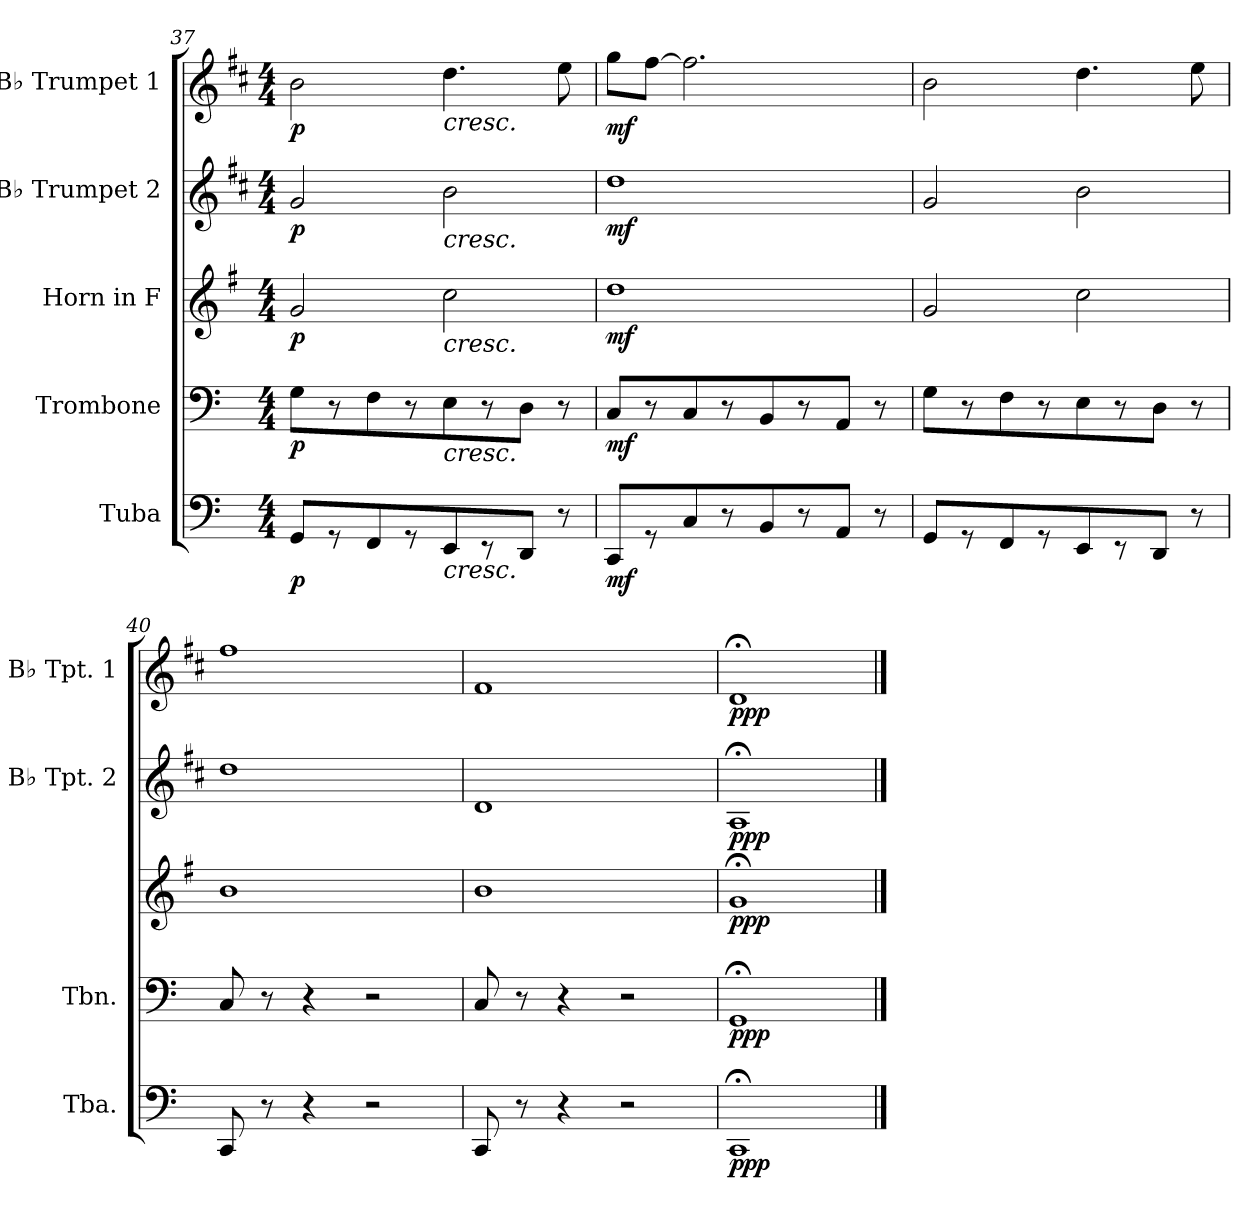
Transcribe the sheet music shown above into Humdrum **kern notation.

**kern	**dynam	**kern	**dynam	**kern	**dynam	**kern	**dynam	**kern	**dynam
*part5	*part5	*part4	*part4	*part3	*part3	*part2	*part2	*part1	*part1
*staff5	*staff5	*staff4	*staff4	*staff3	*staff3	*staff2	*staff2	*staff1	*staff1
*I"Tuba	*	*I"Trombone	*	*I"Horn in F	*	*I"B♭ Trumpet 2	*	*I"B♭ Trumpet 1	*
*I'Tba.	*	*I'Tbn.	*	*	*	*I'B♭ Tpt. 2	*	*I'B♭ Tpt. 1	*
!!LO:LB:g=z
*clefF4	*	*clefF4	*	*clefG2	*	*clefG2	*	*clefG2	*
*	*	*	*	*ITrd4c7	*	*ITrd1c2	*	*ITrd1c2	*
*k[]	*	*k[]	*	*k[]	*	*k[]	*	*k[]	*
*M4/4	*	*M4/4	*	*M4/4	*	*M4/4	*	*M4/4	*
=37	=37	=37	=37	=37	=37	=37	=37	=37	=37
!	!LO:DY:b	!	!LO:DY:b	!	!LO:DY:b	!	!LO:DY:b	!	!LO:DY:b
8GG/L	p	8G\L	p	2c/	p	2f/	p	2a\	p
8r	.	8r	.	.	.	.	.	.	.
8FF/	.	8F\	.	.	.	.	.	.	.
8r	.	8r	.	.	.	.	.	.	.
!	!LO:HP:b	!	!LO:HP:b	!	!LO:HP:b	!	!LO:HP:b	!	!LO:HP:b
8EE/	<	8E\	<	2f\	<	2a\	<	4.cc\	<
8r	.	8r	.	.	.	.	.	.	.
8DD/J	.	8D\J	.	.	.	.	.	.	.
8r	.	8r	.	.	.	.	.	8dd\	.
=38	=38	=38	=38	=38	=38	=38	=38	=38	=38
!	!LO:DY:b	!	!LO:DY:b	!	!LO:DY:b	!	!LO:DY:b	!	!LO:DY:b
8CC/L	mf	8C/L	mf	1g	mf	1cc	mf	8ff\L	mf
8r	.	8r	.	.	.	.	.	[8ee\J	.
8C/	.	8C/	.	.	.	.	.	2.ee\]	.
8r	.	8r	.	.	.	.	.	.	.
8BB/	.	8BB/	.	.	.	.	.	.	.
8r	.	8r	.	.	.	.	.	.	.
8AA/J	.	8AA/J	.	.	.	.	.	.	.
8r	.	8r	.	.	.	.	.	.	.
=39	=39	=39	=39	=39	=39	=39	=39	=39	=39
8GG/L	.	8G\L	.	2c/	.	2f/	.	2a\	.
8r	[	8r	[	.	.	.	.	.	.
8FF/	.	8F\	.	.	.	.	.	.	.
8r	.	8r	.	.	.	.	.	.	.
8EE/	.	8E\	.	2f\	[	2a\	[	4.cc\	[
8r	.	8r	.	.	.	.	.	.	.
8DD/J	.	8D\J	.	.	.	.	.	.	.
8r	.	8r	.	.	.	.	.	8dd\	.
=40	=40	=40	=40	=40	=40	=40	=40	=40	=40
8CC/	.	8C/	.	1e	.	1cc	.	1ee	.
8r	.	8r	.	.	.	.	.	.	.
4r	.	4r	.	.	.	.	.	.	.
2r	.	2r	.	.	.	.	.	.	.
=41	=41	=41	=41	=41	=41	=41	=41	=41	=41
!	!LO:DY:b	!	!LO:DY:b	!	!LO:DY:b	!	!LO:DY:b	!	!LO:DY:b
8CC/	other-dynamics	8C/	other-dynamics	1e	other-dynamics	1c	other-dynamics	1e	other-dynamics
8r	.	8r	.	.	.	.	.	.	.
4r	.	4r	.	.	.	.	.	.	.
2r	.	2r	.	.	.	.	.	.	.
=42	=42	=42	=42	=42	=42	=42	=42	=42	=42
!	!LO:DY:b	!	!LO:DY:b	!	!LO:DY:b	!	!LO:DY:b	!	!LO:DY:b
1CC;<	ppp	1GG;<	ppp	1c;<	ppp	1G;<	ppp	1c;<	ppp
==	==	==	==	==	==	==	==	==	==
*-	*-	*-	*-	*-	*-	*-	*-	*-	*-
